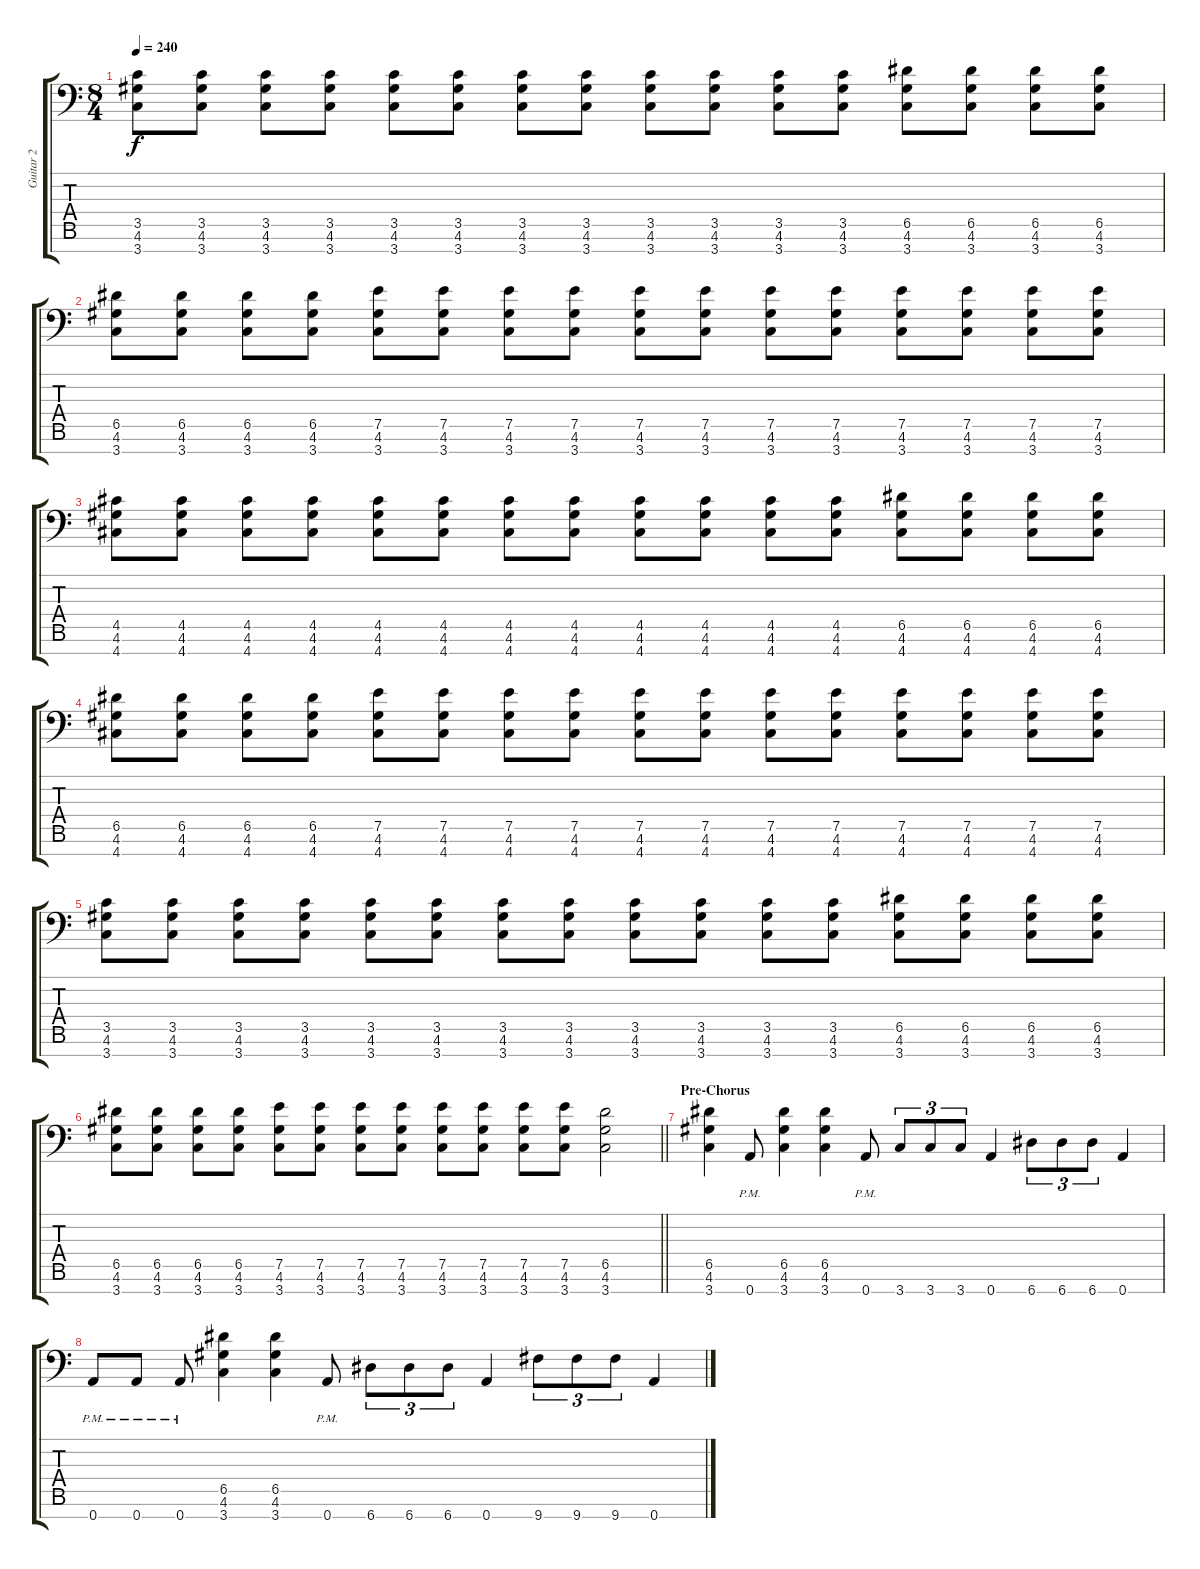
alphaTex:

\track ("Guitar 2" "Guitar 2") {instrument overdrivenguitar}
\staff {score tabs}
\tuning (E4 B3 G3 D3 A2 E2 A1) {hide}
\ts (8 4)
\tempo 240
\clef f4
\ks c
(3.5 4.6 3.7).8{dy f} (3.5 4.6 3.7).8 (3.5 4.6 3.7).8 (3.5 4.6 3.7).8 (3.5 4.6 3.7).8 (3.5 4.6 3.7).8 (3.5 4.6 3.7).8 (3.5 4.6 3.7).8 (3.5 4.6 3.7).8 (3.5 4.6 3.7).8 (3.5 4.6 3.7).8 (3.5 4.6 3.7).8 (6.5 4.6 3.7).8 (6.5 4.6 3.7).8 (6.5 4.6 3.7).8 (6.5 4.6 3.7).8 |
(6.5 4.6 3.7).8 (6.5 4.6 3.7).8 (6.5 4.6 3.7).8 (6.5 4.6 3.7).8 (7.5 4.6 3.7).8 (7.5 4.6 3.7).8 (7.5 4.6 3.7).8 (7.5 4.6 3.7).8 (7.5 4.6 3.7).8 (7.5 4.6 3.7).8 (7.5 4.6 3.7).8 (7.5 4.6 3.7).8 (7.5 4.6 3.7).8 (7.5 4.6 3.7).8 (7.5 4.6 3.7).8 (7.5 4.6 3.7).8 |
(4.5 4.6 4.7).8 (4.5 4.6 4.7).8 (4.5 4.6 4.7).8 (4.5 4.6 4.7).8 (4.5 4.6 4.7).8 (4.5 4.6 4.7).8 (4.5 4.6 4.7).8 (4.5 4.6 4.7).8 (4.5 4.6 4.7).8 (4.5 4.6 4.7).8 (4.5 4.6 4.7).8 (4.5 4.6 4.7).8 (6.5 4.6 4.7).8 (6.5 4.6 4.7).8 (6.5 4.6 4.7).8 (6.5 4.6 4.7).8 |
(6.5 4.6 4.7).8 (6.5 4.6 4.7).8 (6.5 4.6 4.7).8 (6.5 4.6 4.7).8 (7.5 4.6 4.7).8 (7.5 4.6 4.7).8 (7.5 4.6 4.7).8 (7.5 4.6 4.7).8 (7.5 4.6 4.7).8 (7.5 4.6 4.7).8 (7.5 4.6 4.7).8 (7.5 4.6 4.7).8 (7.5 4.6 4.7).8 (7.5 4.6 4.7).8 (7.5 4.6 4.7).8 (7.5 4.6 4.7).8 |
(3.5 4.6 3.7).8 (3.5 4.6 3.7).8 (3.5 4.6 3.7).8 (3.5 4.6 3.7).8 (3.5 4.6 3.7).8 (3.5 4.6 3.7).8 (3.5 4.6 3.7).8 (3.5 4.6 3.7).8 (3.5 4.6 3.7).8 (3.5 4.6 3.7).8 (3.5 4.6 3.7).8 (3.5 4.6 3.7).8 (6.5 4.6 3.7).8 (6.5 4.6 3.7).8 (6.5 4.6 3.7).8 (6.5 4.6 3.7).8 |
\barLineRight lightlight
(6.5 4.6 3.7).8 (6.5 4.6 3.7).8 (6.5 4.6 3.7).8 (6.5 4.6 3.7).8 (7.5 4.6 3.7).8 (7.5 4.6 3.7).8 (7.5 4.6 3.7).8 (7.5 4.6 3.7).8 (7.5 4.6 3.7).8 (7.5 4.6 3.7).8 (7.5 4.6 3.7).8 (7.5 4.6 3.7).8 (6.5 4.6 3.7).2 |
\section ("" "Pre-Chorus")
(6.5 4.6 3.7).4{volume 14} 0.7{pm}.8 (6.5 4.6 3.7).4 (6.5 4.6 3.7).4 0.7{pm}.8 3.7.8{tu (3 2)} 3.7.8{tu (3 2)} 3.7.8{tu (3 2)} 0.7.4 6.7.8{tu (3 2)} 6.7.8{tu (3 2)} 6.7.8{tu (3 2)} 0.7.4 |
0.7{pm}.8 0.7{pm}.8 0.7{pm}.8 (6.5 4.6 3.7).4 (6.5 4.6 3.7).4 0.7{pm}.8 6.7.8{tu (3 2)} 6.7.8{tu (3 2)} 6.7.8{tu (3 2)} 0.7.4 9.7.8{tu (3 2)} 9.7.8{tu (3 2)} 9.7.8{tu (3 2)} 0.7.4
